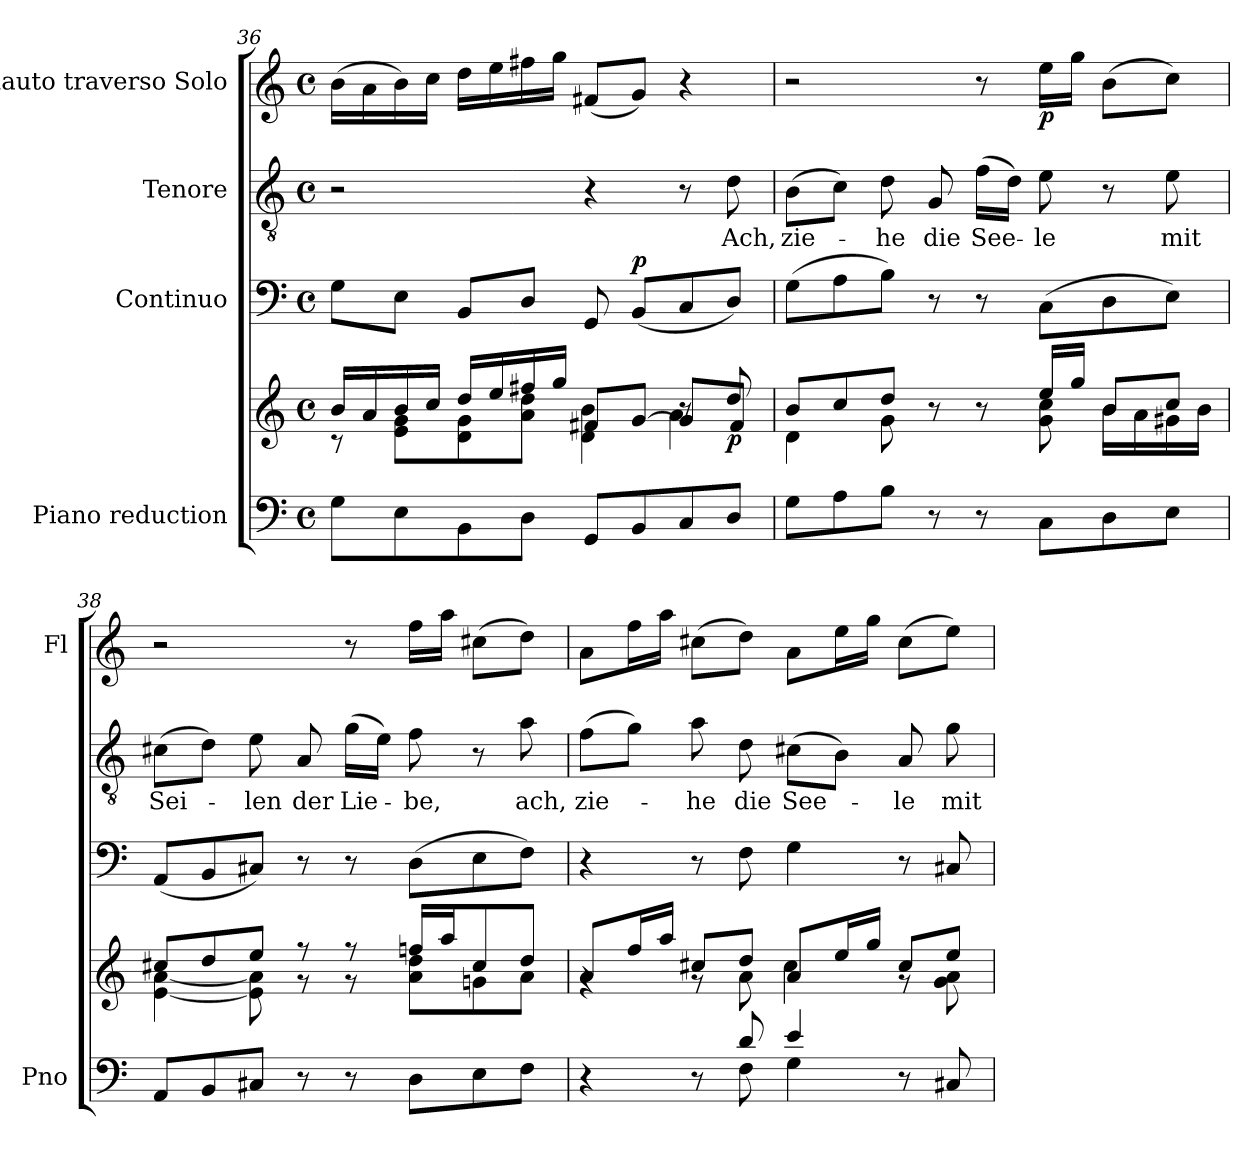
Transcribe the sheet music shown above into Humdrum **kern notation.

**kern	**kern	**dynam	**kern	**dynam	**kern	**text	**kern	**dynam
*part4	*part4	*part4	*part3	*part3	*part2	*part2	*part1	*part1
*staff5	*staff4	*staff4/5	*staff3	*staff3	*staff2	*staff2	*staff1	*staff1
*I"Piano reduction	*	*	*I"Continuo	*	*I"Tenore	*	*I"Flauto traverso Solo	*
*I'Pno	*	*	*	*	*	*	*I'Fl	*
*clefF4	*clefG2	*	*clefF4	*	*clefGv2	*	*clefG2	*
*k[]	*k[]	*	*k[]	*	*k[]	*	*k[]	*
*M4/4	*M4/4	*	*M4/4	*	*M4/4	*	*M4/4	*
*met(c)	*met(c)	*	*met(c)	*	*met(c)	*	*met(c)	*
=36	=36	=36	=36	=36	=36	=36	=36	=36
*	*^	*	*	*	*	*	*	*
*	*	*^	*	*	*	*	*	*	*
8G\L	16b/LL	8r	2ryy	.	8G\L	.	2r	.	(>16b\LL	.
.	16a/	.	.	.	.	.	.	.	16a\	.
8E\	16b/	8e\ 8g\L	.	.	8E\J	.	.	.	16b\)	.
.	16cc/JJ	.	.	.	.	.	.	.	16cc\JJ	.
8BB\	16dd/LL	8d\ 8g\	.	.	8BB/L	.	.	.	16dd\LL	.
.	16ee/	.	.	.	.	.	.	.	16ee\	.
8D\J	16ff#X/	8a\ 8dd\J	.	.	8D/J	.	.	.	16ff#X\	.
.	16gg/JJ	.	.	.	.	.	.	.	16gg\JJ	.
8GG/L	8f#X/L	4d\ 4b\	4ryy	.	8GG/	.	4r	.	(<8f#X/L	.
!	!	!	!	!	!	!LO:DY:a	!	!	!	!
8BB/	[8g/J	.	.	.	(<8BB/L	p	.	.	8g/J)	.
8C/	8r	8g/L]	4a\	.	8C/	.	8r	.	4r	.
!	!	!	!	!LO:DY:b	!	!	!	!LO:LY:b	!	!
8D/J	8dd/	8f#/J	.	p	8D/J)	.	8d\	Ach,	.	.
*	*	*v	*v	*	*	*	*	*	*	*
=37	=37	=37	=37	=37	=37	=37	=37	=37	=37
!	!	!	!	!	!	!	!LO:LY:b	!	!
8G\L	8b/L	4d\	.	(>8G\L	.	(>8B\L	zie-	2r	.
8A\	8cc/	.	.	8A\	.	8c\J)	.	.	.
!	!	!	!	!	!	!	!LO:LY:b	!	!
8B\J	8dd/J	8g\	.	8B\J)	.	8d\	-he	.	.
!	!	!	!	!	!	!	!LO:LY:b	!	!
8r	8r	8ryy	.	8r	.	8G/	die	.	.
!	!	!	!	!	!	!	!LO:LY:b	!	!
8r	8r	8ryy	.	8r	.	(>16f\LL	See-	8r	.
.	.	.	.	.	.	16d\JJ)	.	.	.
!	!	!	!	!	!	!	!LO:LY:b	!	!LO:DY:b
8C\L	16ee/LL	8g\ 8cc\	.	(>8C\L	.	8e\	-le	16ee\LL	p
.	16gg/JJ	.	.	.	.	.	.	16gg\JJ	.
8D\	8b/L	16b\LL	.	8D\	.	8r	.	(>8b\L	.
.	.	16a\	.	.	.	.	.	.	.
!	!	!	!	!	!	!	!LO:LY:b	!	!
8E\J	8cc/J	16g#X\	.	8E\J)	.	8e\	mit	8cc\J)	.
.	.	16b\JJ	.	.	.	.	.	.	.
=38	=38	=38	=38	=38	=38	=38	=38	=38	=38
!	!	!	!	!	!	!	!LO:LY:b	!	!
8AA/L	8cc#X/L	[4e\ [4a\	.	(<8AA/L	.	(>8c#X\L	Sei-	2r	.
8BB/	8dd/	.	.	8BB/	.	8d\J)	.	.	.
!	!	!	!	!	!	!	!LO:LY:b	!	!
8C#X/J	8ee/J	8e\] 8a\]	.	8C#X/J)	.	8e\	-len	.	.
!	!	!	!	!	!	!	!LO:LY:b	!	!
8r	8r	8r	.	8r	.	8A/	der	.	.
!	!	!	!	!	!	!	!LO:LY:b	!	!
8r	8r	8r	.	8r	.	(>16g\LL	Lie-	8r	.
.	.	.	.	.	.	16e\JJ)	.	.	.
!	!	!	!	!	!	!	!LO:LY:b	!	!
8D\L	16ffn/LL	8a\ 8dd\L	.	(>8D\L	.	8f\	-be,	16ff\LL	.
.	16aa/J	.	.	.	.	.	.	16aa\JJ	.
8E\	8cc#/	8gn\	.	8E\	.	8r	.	(>8cc#X\L	.
!	!	!	!	!	!	!	!LO:LY:b	!	!
8F\J	8dd/J	8a\J	.	8F\J)	.	8a\	ach,	8dd\J)	.
!!LO:LB:g=z
=39	=39	=39	=39	=39	=39	=39	=39	=39	=39
*^	*	*	*	*	*	*	*	*	*
!	!	!	!	!	!	!	!	!LO:LY:b	!	!
4r	4ryy	8a/L	4rg	.	4r	.	(>8f\L	zie-	8a\L	.
.	.	16ff/L	.	.	.	.	8g\J)	.	16ff\L	.
.	.	16aa/JJ	.	.	.	.	.	.	16aa\JJ	.
!	!	!	!	!	!	!	!	!LO:LY:b	!	!
8r	8ryy	8cc#X/L	8rg	.	8r	.	8a\	-he	(>8cc#X\L	.
!	!	!	!	!	!	!	!	!LO:LY:b	!	!
8d/	8F\	8dd/J	8a\	.	8F\	.	8d\	die	8dd\J)	.
!	!	!	!	!	!	!	!	!LO:LY:b	!	!
4e/	4G\	8a/L	4cc#\	.	4G\	.	(>8c#X\L	See-	8a\L	.
.	.	16ee/L	.	.	.	.	8B\J)	.	16ee\L	.
.	.	16gg/JJ	.	.	.	.	.	.	16gg\JJ	.
!	!	!	!	!	!	!	!	!LO:LY:b	!	!
8r	8ryy	8cc#/L	8rg	.	8r	.	8A/	-le	(>8cc#\L	.
!	!	!	!	!	!	!	!	!LO:LY:b	!	!
8C#X/	8ryy	8ee/J	8g\ 8a\	.	8C#X/	.	8g\	mit	8ee\J)	.
*v	*v	*	*	*	*	*	*	*	*	*
*	*v	*v	*	*	*	*	*	*	*
=	=	=	=	=	=	=	=	=
*-	*-	*-	*-	*-	*-	*-	*-	*-
